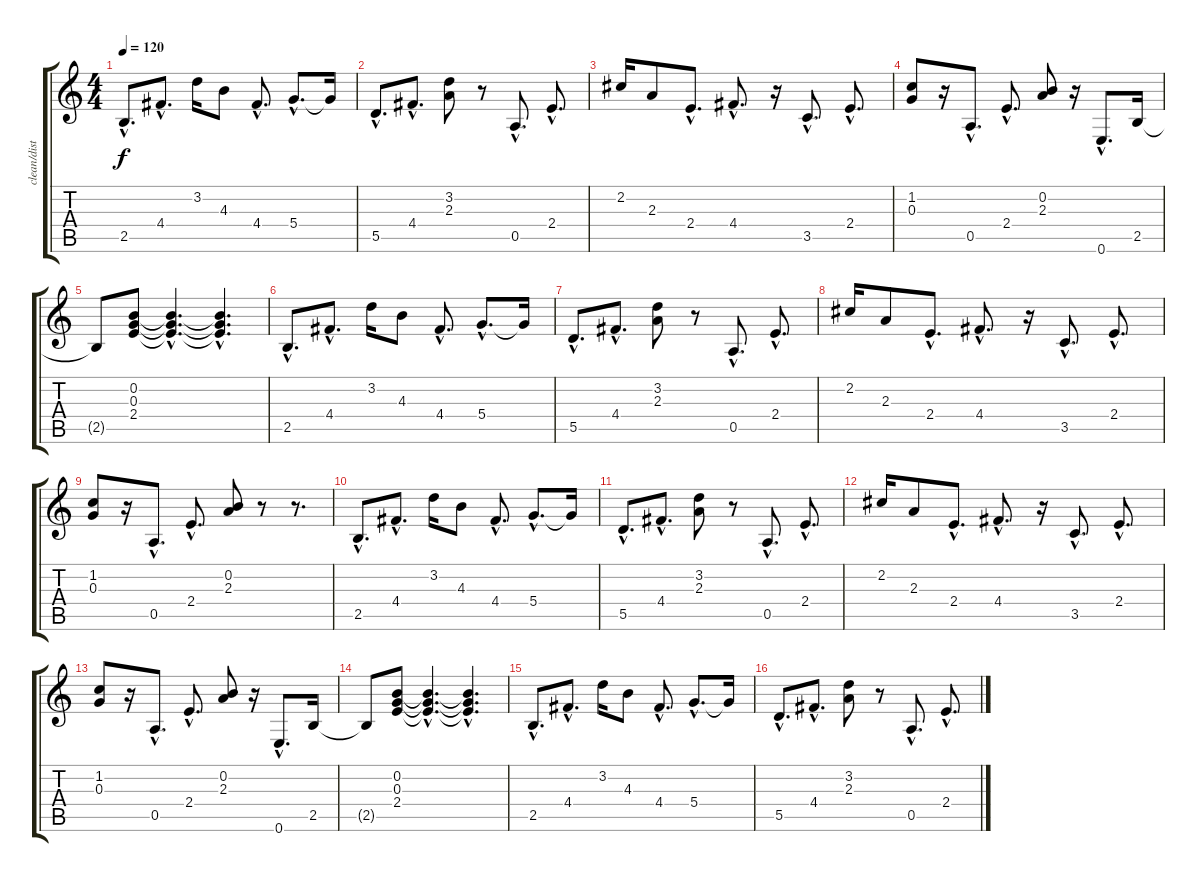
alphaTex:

\track ("clean/disto" "clean/dist") {instrument electricguitarclean}
\staff {score tabs}
\tuning (E4 B3 G3 D3 A2 E2) {hide}
\ts (4 4)
\tempo 120
\clef g2
\ks c
2.5{hac}.8{d dy f} 4.4{hac}.8{d} 3.2.16 4.3.8 4.4{hac}.8{d} 5.4{hac}.8{d} 5.4{t}.16 |
5.5{hac}.8{d} 4.4{hac}.8{d} (3.2 2.3).8 r.8 0.5{hac}.8{d} 2.4{hac}.8{d} |
2.2.16 2.3.8 2.4{hac}.8{d} 4.4{hac}.8{d} r.16 3.5{hac}.8{d} 2.4{hac}.8{d} |
(1.2 0.3).8 r.16 0.5{hac}.8{d} 2.4{hac}.8{d} (0.2 2.3).8 r.16 0.6{hac}.8{d} 2.5.16 |
2.5{t}.8 (0.2 0.3 2.4).8 (0.2{hac t} 0.3{hac t} 2.4{hac t}).4{d} (0.2{hac t} 0.3{hac t} 2.4{hac t}).4{d} |
2.5{hac}.8{d} 4.4{hac}.8{d} 3.2.16 4.3.8 4.4{hac}.8{d} 5.4{hac}.8{d} 5.4{t}.16 |
5.5{hac}.8{d} 4.4{hac}.8{d} (3.2 2.3).8 r.8 0.5{hac}.8{d} 2.4{hac}.8{d} |
2.2.16 2.3.8 2.4{hac}.8{d} 4.4{hac}.8{d} r.16 3.5{hac}.8{d} 2.4{hac}.8{d} |
(1.2 0.3).8 r.16 0.5{hac}.8{d} 2.4{hac}.8{d} (0.2 2.3).8 r.8 r.8{d} |
2.5{hac}.8{d} 4.4{hac}.8{d} 3.2.16 4.3.8 4.4{hac}.8{d} 5.4{hac}.8{d} 5.4{t}.16 |
5.5{hac}.8{d} 4.4{hac}.8{d} (3.2 2.3).8 r.8 0.5{hac}.8{d} 2.4{hac}.8{d} |
2.2.16 2.3.8 2.4{hac}.8{d} 4.4{hac}.8{d} r.16 3.5{hac}.8{d} 2.4{hac}.8{d} |
(1.2 0.3).8 r.16 0.5{hac}.8{d} 2.4{hac}.8{d} (0.2 2.3).8 r.16 0.6{hac}.8{d} 2.5.16 |
2.5{t}.8 (0.2 0.3 2.4).8 (0.2{hac t} 0.3{hac t} 2.4{hac t}).4{d} (0.2{hac t} 0.3{hac t} 2.4{hac t}).4{d} |
2.5{hac}.8{d} 4.4{hac}.8{d} 3.2.16 4.3.8 4.4{hac}.8{d} 5.4{hac}.8{d} 5.4{t}.16 |
5.5{hac}.8{d} 4.4{hac}.8{d} (3.2 2.3).8 r.8 0.5{hac}.8{d} 2.4{hac}.8{d}
